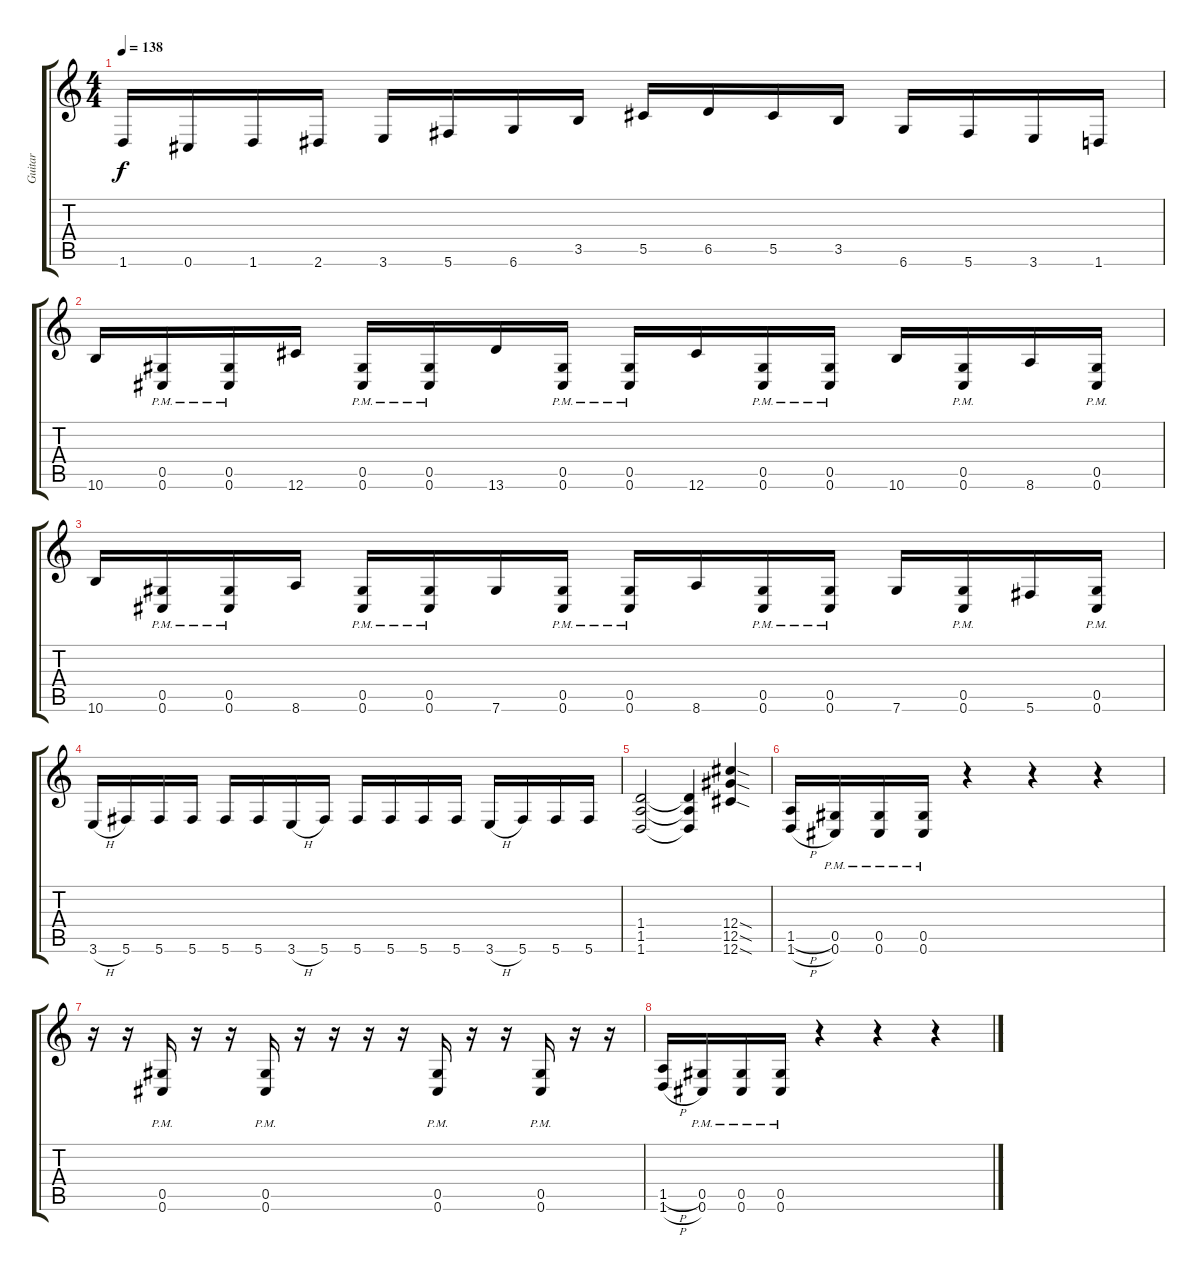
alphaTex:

\track ("Guitar" "Guitar") {instrument distortionguitar}
\staff {score tabs}
\tuning (Eb4 Bb3 Gb3 Db3 Ab2 Db2) {hide}
\ts (4 4)
\tempo 138
\clef g2
\ks c
1.6.16{dy f} 0.6.16 1.6.16 2.6.16 3.6.16 5.6.16 6.6.16 3.5.16 5.5.16 6.5.16 5.5.16 3.5.16 6.6.16 5.6.16 3.6.16 1.6.16 |
10.6.16 (0.5{pm} 0.6{pm}).16 (0.5{pm} 0.6{pm}).16 12.6.16 (0.5{pm} 0.6{pm}).16 (0.5{pm} 0.6{pm}).16 13.6.16 (0.5{pm} 0.6{pm}).16 (0.5{pm} 0.6{pm}).16 12.6.16 (0.5{pm} 0.6{pm}).16 (0.5{pm} 0.6{pm}).16 10.6.16 (0.5{pm} 0.6{pm}).16 8.6.16 (0.5{pm} 0.6{pm}).16 |
10.6.16 (0.5{pm} 0.6{pm}).16 (0.5{pm} 0.6{pm}).16 8.6.16 (0.5{pm} 0.6{pm}).16 (0.5{pm} 0.6{pm}).16 7.6.16 (0.5{pm} 0.6{pm}).16 (0.5{pm} 0.6{pm}).16 8.6.16 (0.5{pm} 0.6{pm}).16 (0.5{pm} 0.6{pm}).16 7.6.16 (0.5{pm} 0.6{pm}).16 5.6.16 (0.5{pm} 0.6{pm}).16 |
3.6{h}.16 5.6.16 5.6.16 5.6.16 5.6.16 5.6.16 3.6{h}.16 5.6.16 5.6.16 5.6.16 5.6.16 5.6.16 3.6{h}.16 5.6.16 5.6.16 5.6.16 |
(1.4 1.5 1.6).2 (1.4{t} 1.5{t} 1.6{t}).4 (12.4{sod} 12.5{sod} 12.6{sod}).4 |
(1.5{h} 1.6{h}).16 (0.5{pm} 0.6{pm}).16 (0.5{pm} 0.6{pm}).16 (0.5{pm} 0.6{pm}).16 r.4 r.4 r.4 |
r.16 r.16 (0.5{pm} 0.6{pm}).16 r.16 r.16 (0.5{pm} 0.6{pm}).16 r.16 r.16 r.16 r.16 (0.5{pm} 0.6{pm}).16 r.16 r.16 (0.5{pm} 0.6{pm}).16 r.16 r.16 |
(1.5{h} 1.6{h}).16 (0.5{pm} 0.6{pm}).16 (0.5{pm} 0.6{pm}).16 (0.5{pm} 0.6{pm}).16 r.4 r.4 r.4
